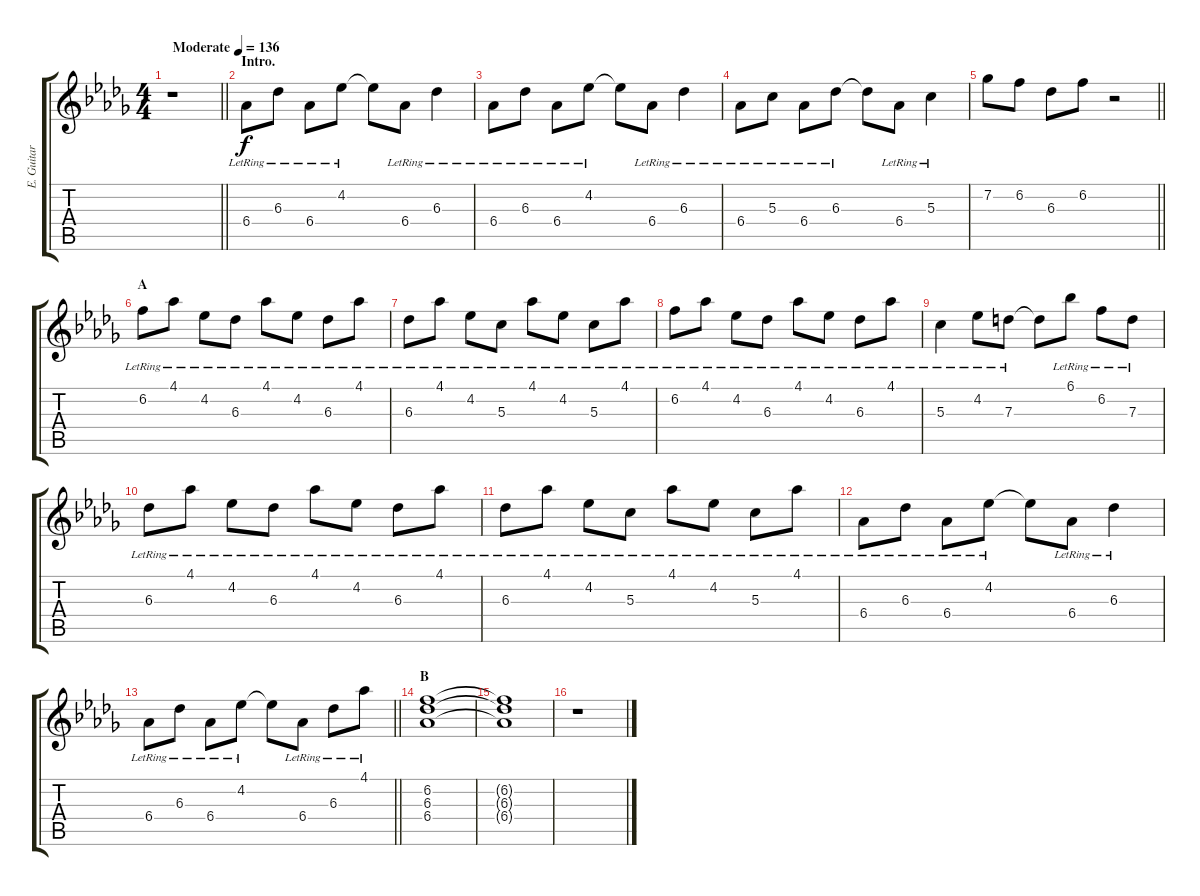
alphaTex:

\track ("E. Guitar II" "E. Guitar ") {instrument electricguitarclean}
\staff {score tabs}
\tuning (E4 B3 G3 D3 A2 E2) {hide}
\ts (4 4)
\tempo (136 "Moderate")
\clef g2
\barLineRight lightlight
\ks db
r.1{dy f instrument electricguitarclean} |
\section ("" "Intro.")
6.4{lr}.8 6.3{lr}.8 6.4{lr}.8 4.2{lr}.8 4.2{t}.8 6.4{lr}.8 6.3{lr}.4 |
6.4{lr}.8 6.3{lr}.8 6.4{lr}.8 4.2{lr}.8 4.2{t}.8 6.4{lr}.8 6.3{lr}.4 |
6.4{lr}.8 5.3{lr}.8 6.4{lr}.8 6.3{lr}.8 6.3{t}.8 6.4{lr}.8 5.3{lr}.4 |
\barLineRight lightlight
7.2.8 6.2.8 6.3.8 6.2.8 r.2 |
\section ("" "A")
6.2{lr}.8 4.1{lr}.8 4.2{lr}.8 6.3{lr}.8 4.1{lr}.8 4.2{lr}.8 6.3{lr}.8 4.1{lr}.8 |
6.3{lr}.8 4.1{lr}.8 4.2{lr}.8 5.3{lr}.8 4.1{lr}.8 4.2{lr}.8 5.3{lr}.8 4.1{lr}.8 |
6.2{lr}.8 4.1{lr}.8 4.2{lr}.8 6.3{lr}.8 4.1{lr}.8 4.2{lr}.8 6.3{lr}.8 4.1{lr}.8 |
5.3{lr}.4 4.2{lr}.8 7.3{lr}.8 7.3{t}.8 6.1{lr}.8 6.2{lr}.8 7.3{lr}.8 |
6.3{lr}.8 4.1{lr}.8 4.2{lr}.8 6.3{lr}.8 4.1{lr}.8 4.2{lr}.8 6.3{lr}.8 4.1{lr}.8 |
6.3{lr}.8 4.1{lr}.8 4.2{lr}.8 5.3{lr}.8 4.1{lr}.8 4.2{lr}.8 5.3{lr}.8 4.1{lr}.8 |
6.4{lr}.8 6.3{lr}.8 6.4{lr}.8 4.2{lr}.8 4.2{t}.8 6.4{lr}.8 6.3{lr}.4 |
\barLineRight lightlight
6.4{lr}.8 6.3{lr}.8 6.4{lr}.8 4.2{lr}.8 4.2{t}.8 6.4{lr}.8 6.3{lr}.8 4.1{lr}.8 |
\section ("" "B")
(6.2 6.3 6.4).1 |
(6.2{t} 6.3{t} 6.4{t}).1 |
r.1
